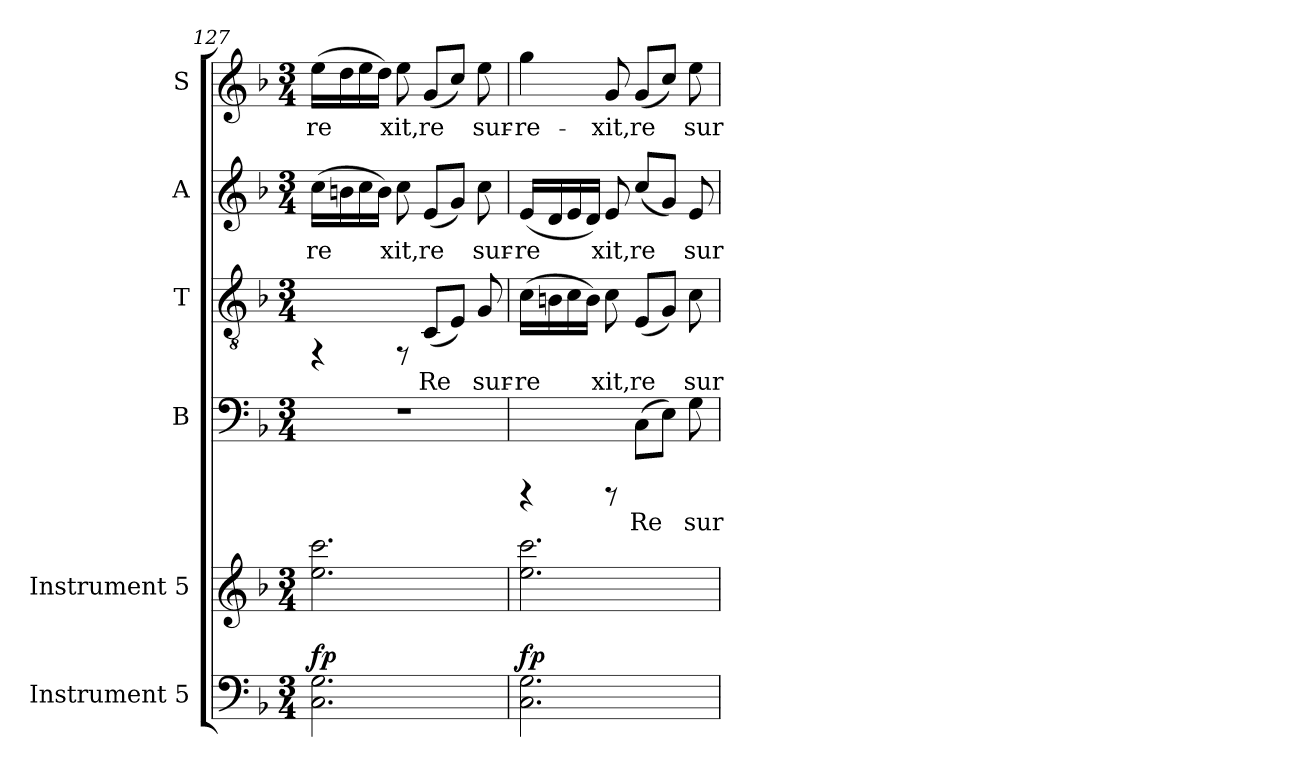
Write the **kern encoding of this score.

**kern	**dynam	**kern	**kern	**text	**kern	**text	**kern	**text	**kern	**text
*part6	*part6	*part5	*part4	*part4	*part3	*part3	*part2	*part2	*part1	*part1
*staff6	*staff6	*staff5	*staff4	*staff4	*staff3	*staff3	*staff2	*staff2	*staff1	*staff1
*I"Instrument 5	*	*I"Instrument 5	*I"B	*	*I"T	*	*I"A	*	*I"S	*
*	*	*	*I'B	*	*I'T	*	*I'A	*	*I'S	*
*clefF4	*	*clefG2	*clefF4	*	*clefGv2	*	*clefG2	*	*clefG2	*
*k[b-]	*	*k[b-]	*k[b-]	*	*k[b-]	*	*k[b-]	*	*k[b-]	*
*F:	*	*F:	*F:	*	*F:	*	*F:	*	*F:	*
*M3/4	*	*M3/4	*M3/4	*	*M3/4	*	*M3/4	*	*M3/4	*
=127	=127	=127	=127	=127	=127	=127	=127	=127	=127	=127
!	!LO:DY:a	!	!	!	!	!	!	!LO:LY:b:cj	!	!LO:LY:b:cj
2.C\ 2.G\	fp	2.ee\ 2.ccc\	2.r	.	4rFF	.	(>16cc\L	-re-	(>16ee\L	-re-
!	!	!	!	!	!	!	!	!LO:LY:b:cj	!	!LO:LY:b:cj
.	.	.	.	.	.	.	16bn\	--	16dd\	--
!	!	!	!	!	!	!	!	!LO:LY:b:cj	!	!LO:LY:b:cj
.	.	.	.	.	.	.	16cc\	--	16ee\	--
!	!	!	!	!	!	!	!	!LO:LY:b:cj	!	!LO:LY:b:cj
.	.	.	.	.	.	.	16b\J)	--	16dd\J)	--
!	!	!	!	!	!	!	!	!LO:LY:b:cj	!	!LO:LY:b:cj
.	.	.	.	.	8rFF	.	8cc\	-xit,	8ee\	-xit,
!	!	!	!	!	!	!LO:LY:b:cj	!	!LO:LY:b:cj	!	!LO:LY:b:cj
.	.	.	.	.	(<8C/L	Re-	(<8e/L	re-	(<8g/L	re-
!	!	!	!	!	!	!LO:LY:b:cj	!	!LO:LY:b:cj	!	!LO:LY:b:cj
.	.	.	.	.	8E/J)	--	8g/J)	--	8cc/J)	--
!	!	!	!	!	!	!LO:LY:b:cj	!	!LO:LY:b:cj	!	!LO:LY:b:cj
.	.	.	.	.	8G/	-sur-	8cc\	-sur-	8ee\	-sur-
=128	=128	=128	=128	=128	=128	=128	=128	=128	=128	=128
!	!LO:DY:a	!	!	!	!	!LO:LY:b:cj	!	!LO:LY:b:cj	!	!LO:LY:b:cj
2.C\ 2.G\	fp	2.ee\ 2.ccc\	4rCCC	.	(>16c\L	-re-	(<16e/L	-re-	4gg\	-re-
!	!	!	!	!	!	!LO:LY:b:cj	!	!LO:LY:b:cj	!	!
.	.	.	.	.	16Bn\	--	16d/	--	.	.
!	!	!	!	!	!	!LO:LY:b:cj	!	!LO:LY:b:cj	!	!
.	.	.	.	.	16c\	--	16e/	--	.	.
!	!	!	!	!	!	!LO:LY:b:cj	!	!LO:LY:b:cj	!	!
.	.	.	.	.	16B\J)	--	16d/J)	--	.	.
!	!	!	!	!	!	!LO:LY:b:cj	!	!LO:LY:b:cj	!	!LO:LY:b:cj
.	.	.	8rCCC	.	8c\	-xit,	8e/	-xit,	8g/	-xit,
!	!	!	!	!LO:LY:b:cj	!	!LO:LY:b:cj	!	!LO:LY:b:cj	!	!LO:LY:b:cj
.	.	.	(>8C\L	Re	(<8E/L	re-	(<8cc/L	re-	(<8g/L	re-
!	!	!	!	!LO:LY:b:cj	!	!LO:LY:b:cj	!	!LO:LY:b:cj	!	!LO:LY:b:cj
.	.	.	8E\J)	.	8G/J)	--	8g/J)	--	8cc/J)	--
!	!	!	!	!LO:LY:b:cj	!	!LO:LY:b:cj	!	!LO:LY:b:cj	!	!LO:LY:b:cj
.	.	.	8G\	sur	8c\	-sur-	8e/	-sur-	8ee\	-sur-
=	=	=	=	=	=	=	=	=	=	=
*-	*-	*-	*-	*-	*-	*-	*-	*-	*-	*-
